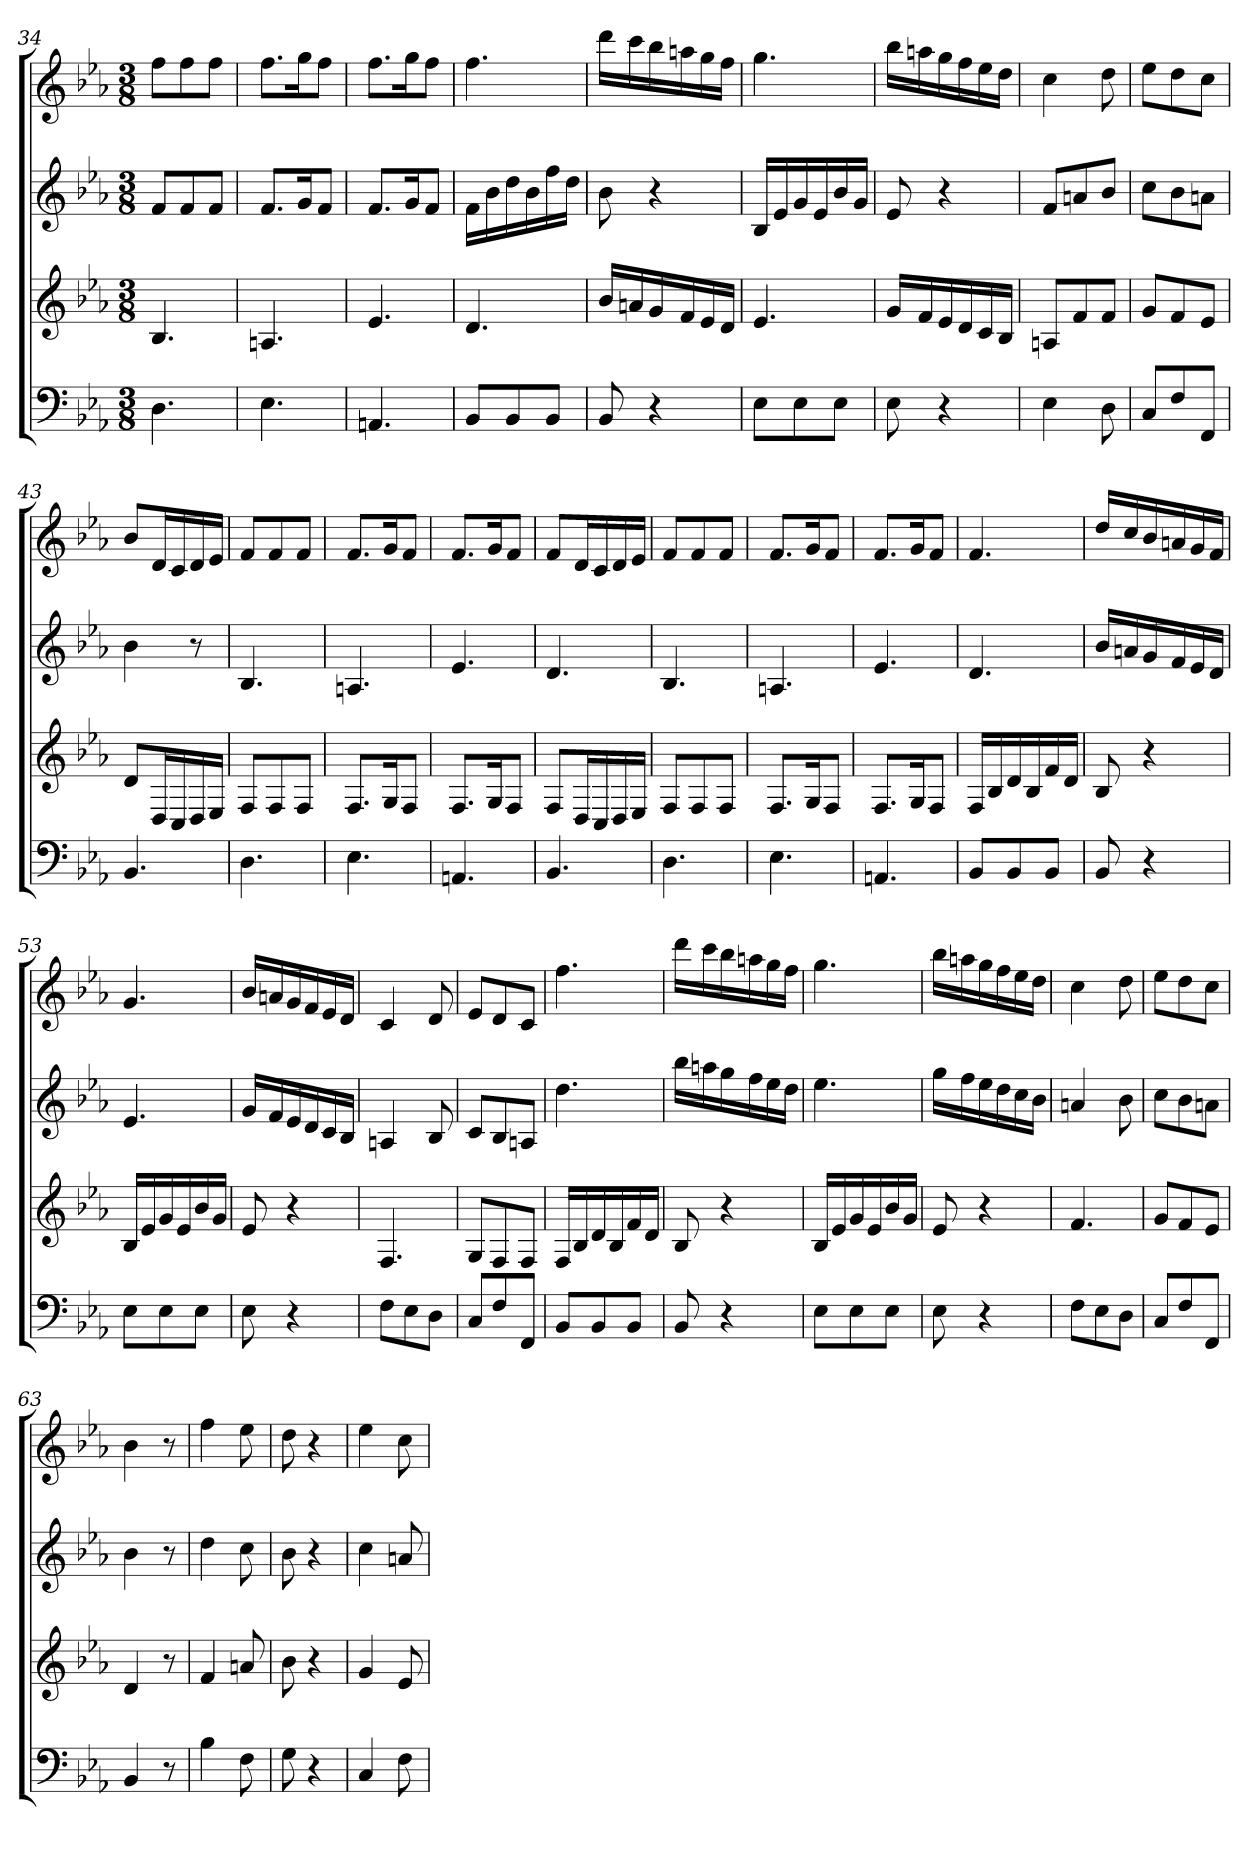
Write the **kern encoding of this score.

**kern	**kern	**kern	**kern
*part4	*part3	*part2	*part1
*staff4	*staff3	*staff2	*staff1
*k[b-e-a-]	*k[b-e-a-]	*k[b-e-a-]	*k[b-e-a-]
*E-:	*E-:	*E-:	*E-:
*M3/8	*M3/8	*M3/8	*M3/8
=34	=34	=34	=34
4.D	4.B-	8fL	8ffL
.	.	8f	8ff
.	.	8fJ	8ffJ
=35	=35	=35	=35
4.E-	4.An	8.fL	8.ffL
.	.	16gK	16ggK
.	.	8fJ	8ffJ
=36	=36	=36	=36
4.AAn	4.e-	8.fL	8.ffL
.	.	16gK	16ggK
.	.	8fJ	8ffJ
=37	=37	=37	=37
8BB-L	4.d	16fLL	4.ff
.	.	16b-	.
8BB-	.	16dd	.
.	.	16b-	.
8BB-J	.	16ff	.
.	.	16ddJJ	.
=38	=38	=38	=38
8BB-	16b-LL	8b-	16dddLL
.	16an	.	16ccc
4r	16g	4r	16bb-
.	16f	.	16aan
.	16e-	.	16gg
.	16dJJ	.	16ffJJ
=39	=39	=39	=39
8E-L	4.e-	16B-LL	4.gg
.	.	16e-	.
8E-	.	16g	.
.	.	16e-	.
8E-J	.	16b-	.
.	.	16gJJ	.
=40	=40	=40	=40
8E-	16gLL	8e-	16bb-LL
.	16f	.	16aan
4r	16e-	4r	16gg
.	16d	.	16ff
.	16c	.	16ee-
.	16B-JJ	.	16ddJJ
=41	=41	=41	=41
4E-	8AnL	8fL	4cc
.	8f	8an	.
8D	8fJ	8b-J	8dd
=42	=42	=42	=42
8CL	8gL	8ccL	8ee-L
8F	8f	8b-	8dd
8FFJ	8e-J	8anJ	8ccJ
=43	=43	=43	=43
4.BB-	8dL	4b-	8b-L
.	16DL	.	16dL
.	16C	.	16c
.	16D	8r	16d
.	16E-JJ	.	16e-JJ
=44	=44	=44	=44
4.D	8FL	4.B-	8fL
.	8F	.	8f
.	8FJ	.	8fJ
=45	=45	=45	=45
4.E-	8.FL	4.An	8.fL
.	16GK	.	16gK
.	8FJ	.	8fJ
=46	=46	=46	=46
4.AAn	8.FL	4.e-	8.fL
.	16GK	.	16gK
.	8FJ	.	8fJ
=47	=47	=47	=47
4.BB-	8FL	4.d	8fL
.	16DL	.	16dL
.	16C	.	16c
.	16D	.	16d
.	16E-JJ	.	16e-JJ
=48	=48	=48	=48
4.D	8FL	4.B-	8fL
.	8F	.	8f
.	8FJ	.	8fJ
=49	=49	=49	=49
4.E-	8.FL	4.An	8.fL
.	16GK	.	16gK
.	8FJ	.	8fJ
=50	=50	=50	=50
4.AAn	8.FL	4.e-	8.fL
.	16GK	.	16gK
.	8FJ	.	8fJ
=51	=51	=51	=51
8BB-L	16FLL	4.d	4.f
.	16B-	.	.
8BB-	16d	.	.
.	16B-	.	.
8BB-J	16f	.	.
.	16dJJ	.	.
=52	=52	=52	=52
8BB-	8B-	16b-LL	16ddLL
.	.	16an	16cc
4r	4r	16g	16b-
.	.	16f	16an
.	.	16e-	16g
.	.	16dJJ	16fJJ
=53	=53	=53	=53
8E-L	16B-LL	4.e-	4.g
.	16e-	.	.
8E-	16g	.	.
.	16e-	.	.
8E-J	16b-	.	.
.	16gJJ	.	.
=54	=54	=54	=54
8E-	8e-	16gLL	16b-LL
.	.	16f	16an
4r	4r	16e-	16g
.	.	16d	16f
.	.	16c	16e-
.	.	16B-JJ	16dJJ
=55	=55	=55	=55
8FL	4.F	4An	4c
8E-	.	.	.
8DJ	.	8B-	8d
=56	=56	=56	=56
8CL	8GL	8cL	8e-L
8F	8F	8B-	8d
8FFJ	8FJ	8AnJ	8cJ
=57	=57	=57	=57
8BB-L	16FLL	4.dd	4.ff
.	16B-	.	.
8BB-	16d	.	.
.	16B-	.	.
8BB-J	16f	.	.
.	16dJJ	.	.
=58	=58	=58	=58
8BB-	8B-	16bb-LL	16dddLL
.	.	16aan	16ccc
4r	4r	16gg	16bb-
.	.	16ff	16aan
.	.	16ee-	16gg
.	.	16ddJJ	16ffJJ
=59	=59	=59	=59
8E-L	16B-LL	4.ee-	4.gg
.	16e-	.	.
8E-	16g	.	.
.	16e-	.	.
8E-J	16b-	.	.
.	16gJJ	.	.
=60	=60	=60	=60
8E-	8e-	16ggLL	16bb-LL
.	.	16ff	16aan
4r	4r	16ee-	16gg
.	.	16dd	16ff
.	.	16cc	16ee-
.	.	16b-JJ	16ddJJ
=61	=61	=61	=61
8FL	4.f	4an	4cc
8E-	.	.	.
8DJ	.	8b-	8dd
=62	=62	=62	=62
8CL	8gL	8ccL	8ee-L
8F	8f	8b-	8dd
8FFJ	8e-J	8anJ	8ccJ
=63	=63	=63	=63
4BB-	4d	4b-	4b-
8r	8r	8r	8r
=64	=64	=64	=64
4B-	4f	4dd	4ff
8F	8an	8cc	8ee-
=65	=65	=65	=65
8G	8b-	8b-	8dd
4r	4r	4r	4r
=66	=66	=66	=66
4C	4g	4cc	4ee-
8F	8e-	8an	8cc
=	=	=	=
*-	*-	*-	*-
